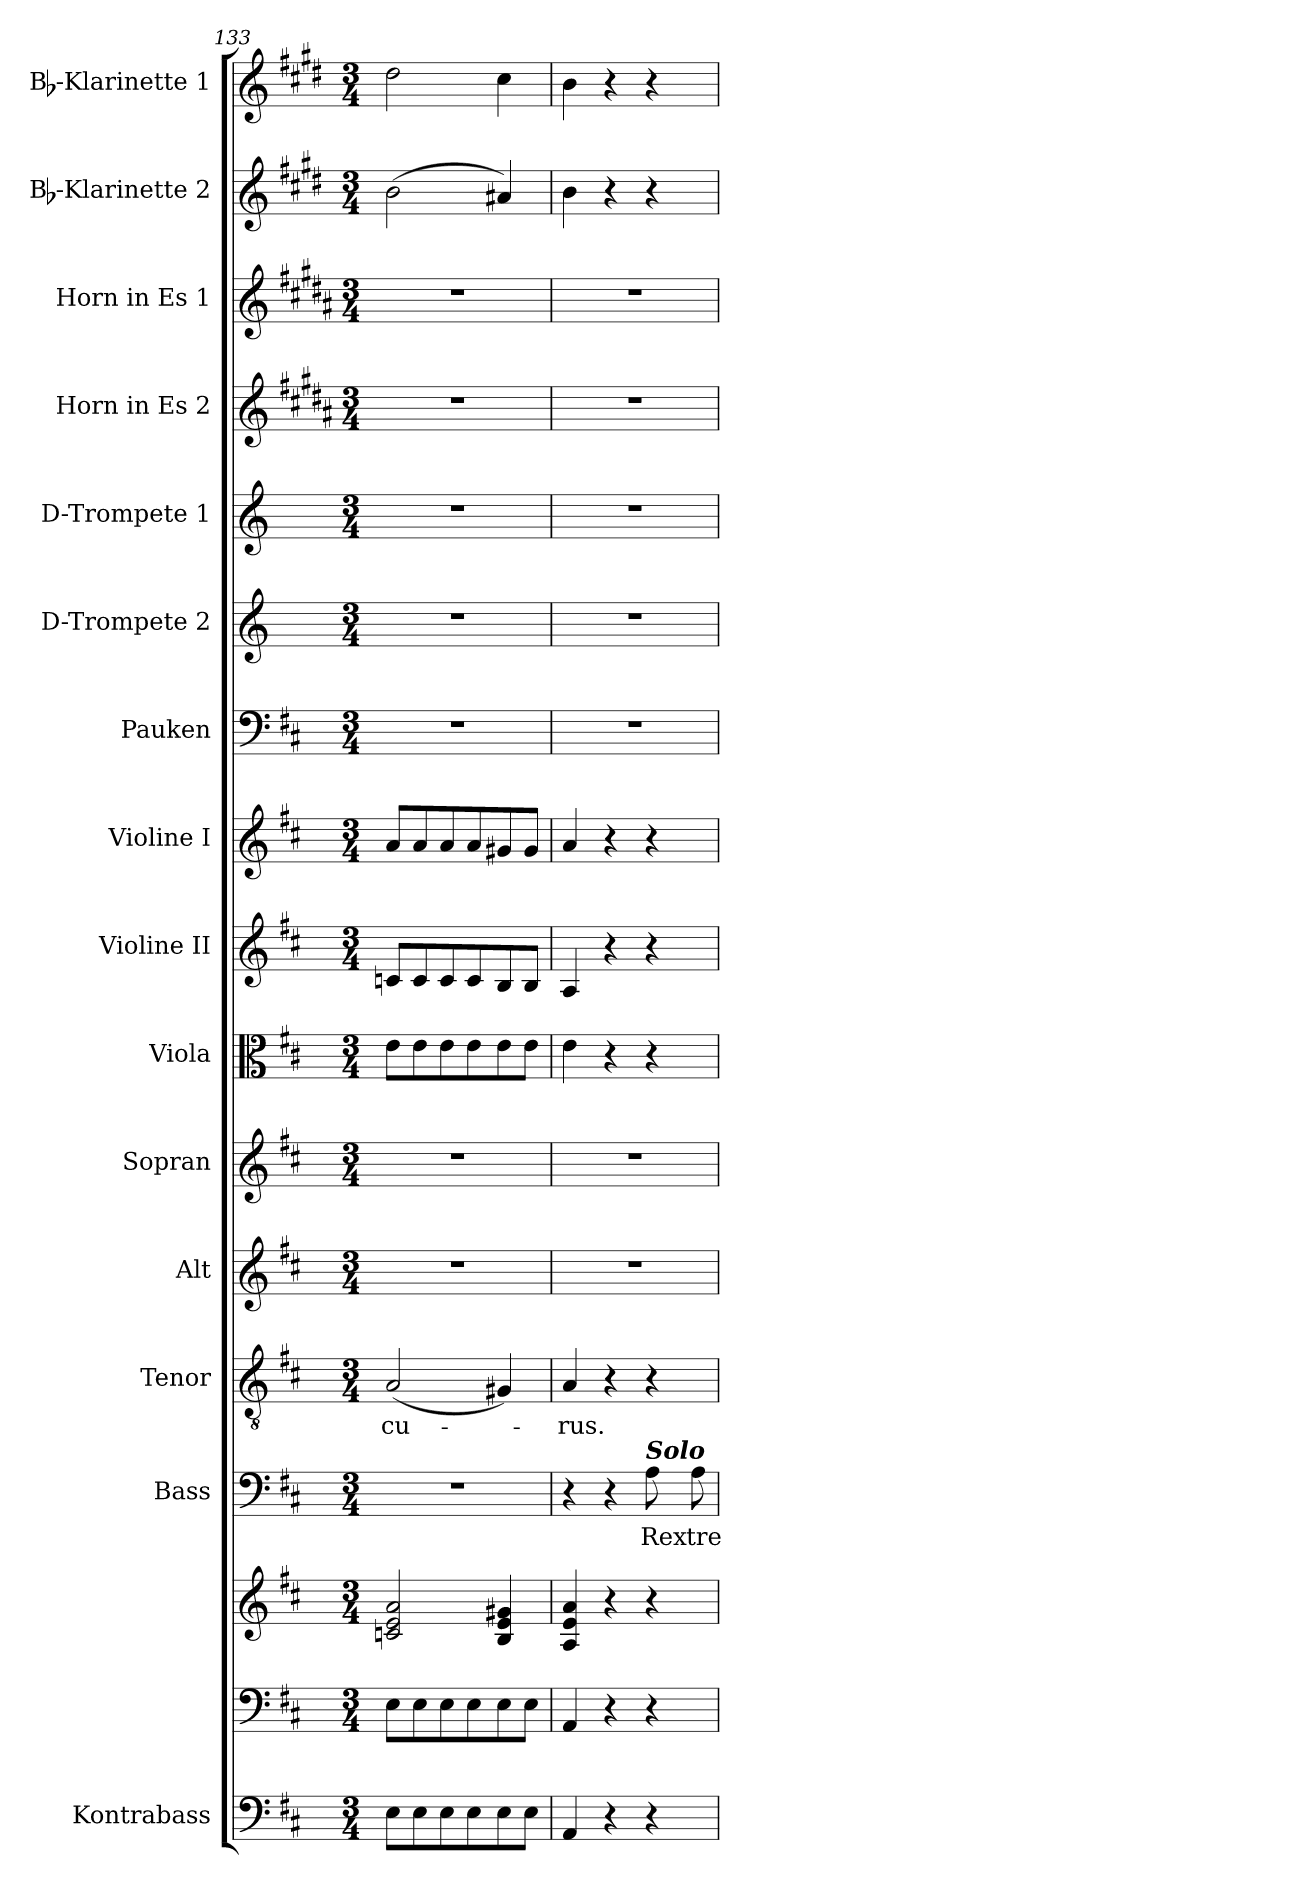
**kern	**kern	**kern	**kern	**text	**kern	**text	**kern	**kern	**kern	**kern	**kern	**kern	**kern	**kern	**kern	**kern	**kern	**kern
*part16	*part15	*part15	*part14	*part14	*part13	*part13	*part12	*part11	*part10	*part9	*part8	*part7	*part6	*part5	*part4	*part3	*part2	*part1
*staff17	*staff16	*staff15	*staff14	*staff14	*staff13	*staff13	*staff12	*staff11	*staff10	*staff9	*staff8	*staff7	*staff6	*staff5	*staff4	*staff3	*staff2	*staff1
*I"Kontrabass	*	*	*I"Bass	*	*I"Tenor	*	*I"Alt	*I"Sopran	*I"Viola	*I"Violine II	*I"Violine I	*I"Pauken	*I"D-Trompete 2	*I"D-Trompete 1	*I"Horn in Es 2	*I"Horn in Es 1	*I"Bb-Klarinette 2	*I"Bb-Klarinette 1
*I'Kb.	*	*	*I'B.	*	*I'T.	*	*I'A.	*I'S.	*I'Vla.	*I'Vl. II	*I'Vl. I	*I'Pk.	*I'D Trp. 2	*I'D Trp. 1	*	*	*I'Bb Kl. 2	*I'Bb Kl. 1
*clefF4	*clefF4	*clefG2	*clefF4	*	*clefGv2	*	*clefG2	*clefG2	*clefC3	*clefG2	*clefG2	*clefF4	*clefG2	*clefG2	*clefG2	*clefG2	*clefG2	*clefG2
*ITrd7c12	*	*	*	*	*	*	*	*	*	*	*	*	*ITrd-1c-2	*ITrd-1c-2	*ITrd5c9	*ITrd5c9	*ITrd1c2	*ITrd1c2
*k[f#c#]	*k[f#c#]	*k[f#c#]	*k[f#c#]	*	*k[f#c#]	*	*k[f#c#]	*k[f#c#]	*k[f#c#]	*k[f#c#]	*k[f#c#]	*k[f#c#]	*k[f#c#]	*k[f#c#]	*k[f#c#]	*k[f#c#]	*k[f#c#]	*k[f#c#]
*D:	*D:	*D:	*D:	*	*D:	*	*D:	*D:	*D:	*D:	*D:	*D:	*D:	*D:	*D:	*D:	*D:	*D:
*M3/4	*M3/4	*M3/4	*M3/4	*	*M3/4	*	*M3/4	*M3/4	*M3/4	*M3/4	*M3/4	*M3/4	*M3/4	*M3/4	*M3/4	*M3/4	*M3/4	*M3/4
=133	=133	=133	=133	=133	=133	=133	=133	=133	=133	=133	=133	=133	=133	=133	=133	=133	=133	=133
!	!	!	!	!	!	!LO:LY:b	!	!	!	!	!	!	!	!	!	!	!	!
8EE\L	8E\L	2cn/ 2e/ 2a/	2.r	.	(<2A/	-cu-	2.r	2.r	8e\L	8cn/L	8a/L	2.r	2.r	2.r	2.r	2.r	(>2a\	2cc#\
8EE\	8E\	.	.	.	.	.	.	.	8e\	8c/	8a/	.	.	.	.	.	.	.
8EE\	8E\	.	.	.	.	.	.	.	8e\	8c/	8a/	.	.	.	.	.	.	.
8EE\	8E\	.	.	.	.	.	.	.	8e\	8c/	8a/	.	.	.	.	.	.	.
8EE\	8E\	4B/ 4e/ 4g#X/	.	.	4G#X/)	.	.	.	8e\	8B/	8g#X/	.	.	.	.	.	4g#X/)	4b\
8EE\J	8E\J	.	.	.	.	.	.	.	8e\J	8B/J	8g#/J	.	.	.	.	.	.	.
=134	=134	=134	=134	=134	=134	=134	=134	=134	=134	=134	=134	=134	=134	=134	=134	=134	=134	=134
!	!	!	!	!	!	!LO:LY:b	!	!	!	!	!	!	!	!	!	!	!	!
4AAA/	4AA/	4A/ 4e/ 4a/	4r	.	4A/	-rus.	2.r	2.r	4e\	4A/	4a/	2.r	2.r	2.r	2.r	2.r	4a\	4a\
4r	4r	4r	4r	.	4r	.	.	.	4r	4r	4r	.	.	.	.	.	4r	4r
!	!	!	!LO:TX:a:Bi:t=Solo	!	!	!	!	!	!	!	!	!	!	!	!	!	!	!
!	!	!	!	!LO:LY:b	!	!	!	!	!	!	!	!	!	!	!	!	!	!
4r	4r	4r	8A\	Rex	4r	.	.	.	4r	4r	4r	.	.	.	.	.	4r	4r
!	!	!	!	!LO:LY:b	!	!	!	!	!	!	!	!	!	!	!	!	!	!
.	.	.	8A\	tre-	.	.	.	.	.	.	.	.	.	.	.	.	.	.
=	=	=	=	=	=	=	=	=	=	=	=	=	=	=	=	=	=	=
*-	*-	*-	*-	*-	*-	*-	*-	*-	*-	*-	*-	*-	*-	*-	*-	*-	*-	*-
